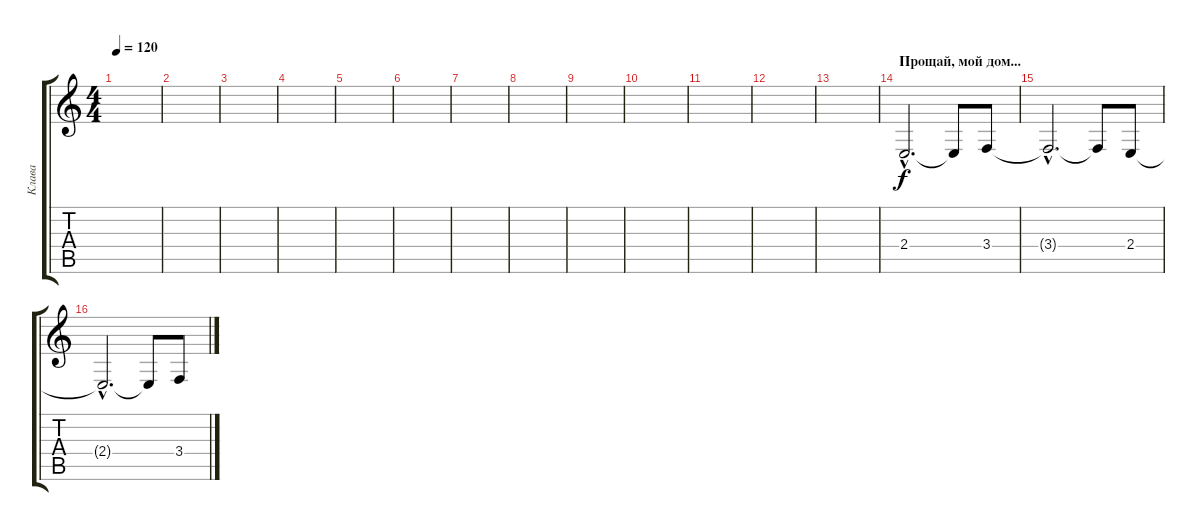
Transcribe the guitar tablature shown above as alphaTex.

\track ("Клава" "Клава") {instrument stringensemble2}
\staff {score tabs}
\tuning (E4 B3 G3 D3 A2 E2) {hide}
\ts (4 4)
\tempo 120
\clef g2
\ks c
|
|
|
|
|
|
|
|
|
|
|
|
|
\section ("" "Прощай, мой дом...")
2.4{hac}.2{d volume 7} 2.4{t}.8 3.4.8 |
3.4{hac t}.2{d} 3.4{t}.8 2.4.8 |
2.4{hac t}.2{d} 2.4{t}.8 3.4.8
